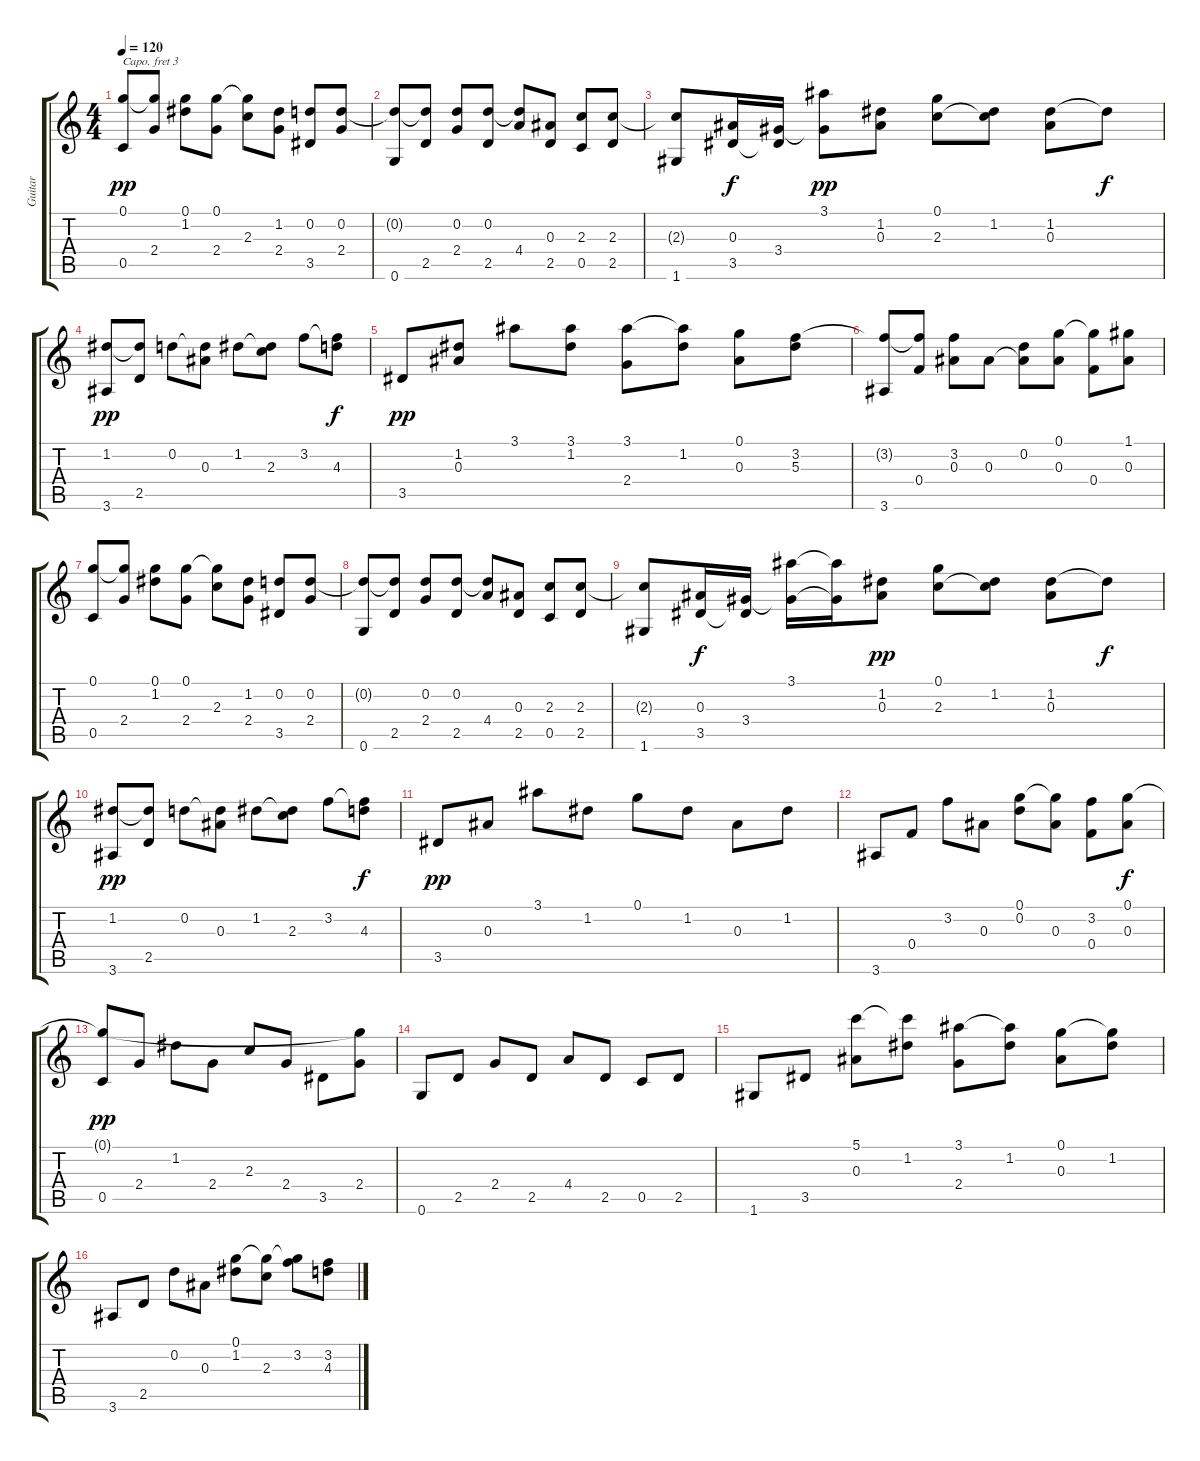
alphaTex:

\track ("Guitar" "Guitar") {instrument acousticguitarnylon}
\staff {score tabs}
\capo 3
\tuning (E4 B3 G3 D3 A2 E2) {hide}
\ts (4 4)
\tempo 120
\clef g2
\ks c
(0.1 0.5).8{dy pp} (0.1{t} 2.4).8 (0.1 1.2).8 (0.1 2.4).8 (0.1{t} 2.3).8 (1.2 2.4).8 (0.2 3.5).8 (0.2 2.4).8 |
(0.2{t} 0.6).8 (0.2{t} 2.5).8 (0.2 2.4).8 (0.2 2.5).8 (0.2{t} 4.4).8 (0.3 2.5).8 (2.3 0.5).8 (2.3 2.5).8 |
(2.3{t} 1.6).8 (0.3 3.5).16{dy f} (3.4 3.5{t}).16 (3.1 3.4{t}).8{dy pp} (1.2 0.3).8 (0.1 2.3).8 (1.2 2.3{t}).8 (1.2 0.3).8 1.2{t}.8{dy f} |
(1.2 3.6).8{dy pp} (1.2{t} 2.5).8 0.2.8 (0.2{t} 0.3).8 1.2.8 (1.2{t} 2.3).8 3.2.8 (3.2{t} 4.3).8{dy f} |
3.5.8{dy pp} (1.2 0.3).8 3.1.8 (3.1 1.2).8 (3.1 2.4).8 (3.1{t} 1.2).8 (0.1 0.3).8 (3.2 5.3).8 |
(3.2{t} 3.6).8 (3.2{t} 0.4).8 (3.2 0.3).8 0.3.8 (0.2 0.3{t}).8 (0.1 0.3).8 (0.1{t} 0.4).8 (1.1 0.3).8 |
(0.1 0.5).8 (0.1{t} 2.4).8 (0.1 1.2).8 (0.1 2.4).8 (0.1{t} 2.3).8 (1.2 2.4).8 (0.2 3.5).8 (0.2 2.4).8 |
(0.2{t} 0.6).8 (0.2{t} 2.5).8 (0.2 2.4).8 (0.2 2.5).8 (0.2{t} 4.4).8 (0.3 2.5).8 (2.3 0.5).8 (2.3 2.5).8 |
(2.3{t} 1.6).8 (0.3 3.5).16{dy f} (3.4 3.5{t}).16 (3.1 3.4{t}).16 (3.1{t} 3.4{t}).16 (1.2 0.3).8{dy pp} (0.1 2.3).8 (1.2 2.3{t}).8 (1.2 0.3).8 1.2{t}.8{dy f} |
(1.2 3.6).8{dy pp} (1.2{t} 2.5).8 0.2.8 (0.2{t} 0.3).8 1.2.8 (1.2{t} 2.3).8 3.2.8 (3.2{t} 4.3).8{dy f} |
3.5.8{dy pp} 0.3.8 3.1.8 1.2.8 0.1.8 1.2.8 0.3.8 1.2.8 |
3.6.8 0.4.8 3.2.8 0.3.8 (0.1 0.2).8 (0.1{t} 0.3).8 (3.2 0.4).8 (0.1 0.3).8{dy f} |
(0.1{t} 0.5).8{dy pp} 2.4.8 1.2.8 2.4.8 2.3.8 2.4.8 3.5.8 (0.1{t} 2.4).8 |
0.6.8 2.5.8 2.4.8 2.5.8 4.4.8 2.5.8 0.5.8 2.5.8 |
1.6.8 3.5.8 (5.1 0.3).8 (5.1{t} 1.2).8 (3.1 2.4).8 (3.1{t} 1.2).8 (0.1 0.3).8 (0.1{t} 1.2).8 |
3.6.8 2.5.8 0.2.8 0.3.8 (0.1 1.2).8 (0.1{t} 2.3).8 (0.1{t} 3.2).8 (3.2 4.3).8
